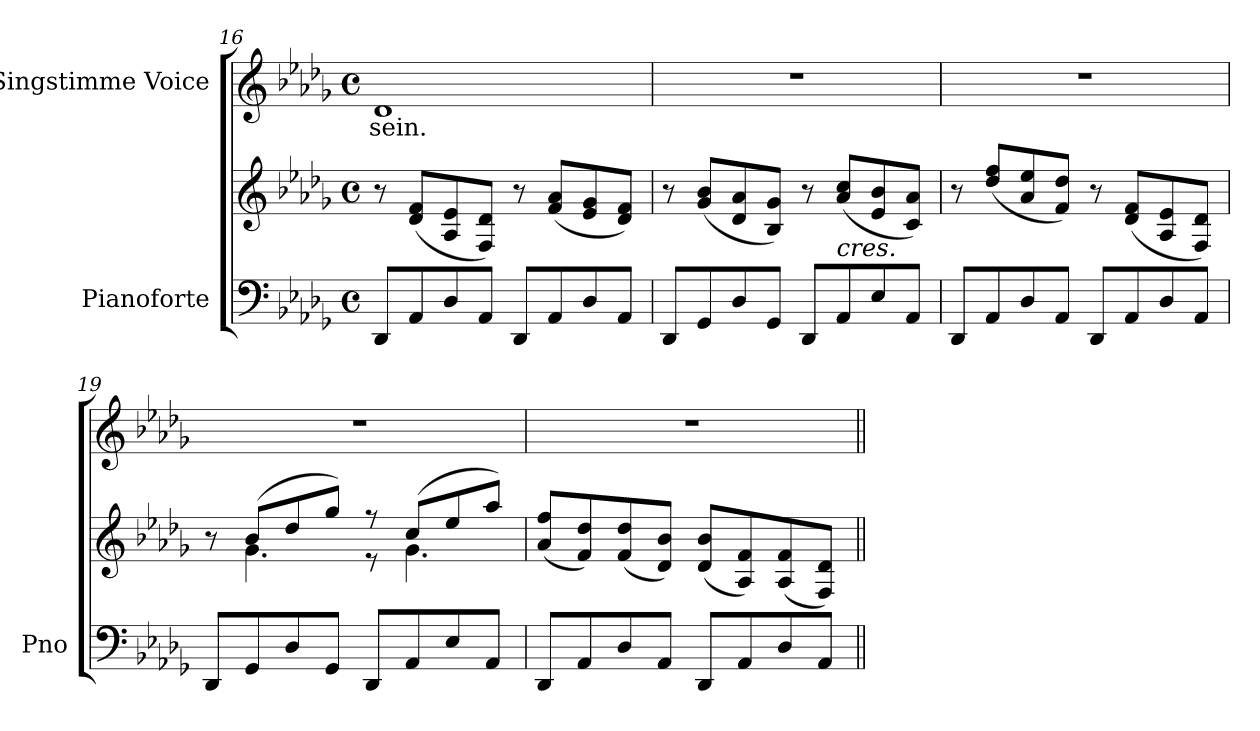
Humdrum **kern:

**kern	**kern	**kern	**text
*part2	*part2	*part1	*part1
*staff3	*staff2	*staff1	*staff1
*I"Pianoforte	*	*I"Singstimme Voice	*
*I'Pno	*	*	*
*clefF4	*clefG2	*clefG2	*
*k[b-e-a-d-g-]	*k[b-e-a-d-g-]	*k[b-e-a-d-g-]	*
*M4/4	*M4/4	*M4/4	*
*met(c)	*met(c)	*met(c)	*
=16	=16	=16	=16
!	!	!	!LO:LY:b
8DD-/L	8r	1d-	sein.
8AA-/	(8d-/ 8f/L	.	.
8D-/	8A-/ 8e-/	.	.
8AA-/J	8F/ 8d-/J)	.	.
8DD-/L	8r	.	.
8AA-/	(8f/ 8a-/L	.	.
8D-/	8e-/ 8g-/	.	.
8AA-/J	8d-/ 8f/J)	.	.
=17	=17	=17	=17
8DD-/L	8r	1r	.
8GG-/	(8g-/ 8b-/L	.	.
8D-/	8d-/ 8a-/	.	.
8GG-/J	8B-/ 8g-/J)	.	.
8DD-/L	8r	.	.
!	!LO:TX:b:i:t=cres.	!	!
8AA-/	(8a-/ 8cc/L	.	.
8E-/	8e-/ 8b-/	.	.
8AA-/J	8c/ 8a-/J)	.	.
=18	=18	=18	=18
8DD-/L	8r	1r	.
8AA-/	(8dd-/ 8ff/L	.	.
8D-/	8a-/ 8ee-/	.	.
8AA-/J	8f/ 8dd-/J)	.	.
8DD-/L	8r	.	.
8AA-/	(8d-/ 8f/L	.	.
8D-/	8A-/ 8e-/	.	.
8AA-/J	8F/ 8d-/J)	.	.
!!LO:LB:g=z
=19	=19	=19	=19
*	*^	*	*
8DD-/L	8r	8ryy	1r	.
8GG-/	(8b-/L	4.g-\	.	.
8D-/	8dd-/	.	.	.
8GG-/J	8gg-/J)	.	.	.
8DD-/L	8r	8r	.	.
8AA-/	(8cc/L	4.g-\	.	.
8E-/	8ee-/	.	.	.
8AA-/J	8aa-/J)	.	.	.
*	*v	*v	*	*
!!LO:PB:g=z
=20	=20	=20	=20
8DD-/L	(8a-/ 8ff/L	1r	.
8AA-/	8f/ 8dd-/)	.	.
8D-/	(8f/ 8dd-/	.	.
8AA-/J	8d-/ 8b-/J)	.	.
8DD-/L	(8d-/ 8b-/L	.	.
8AA-/	8A-/ 8f/)	.	.
8D-/	(8A-/ 8f/	.	.
8AA-/J	8F/ 8d-/J)	.	.
=||	=||	=||	=||
*-	*-	*-	*-
